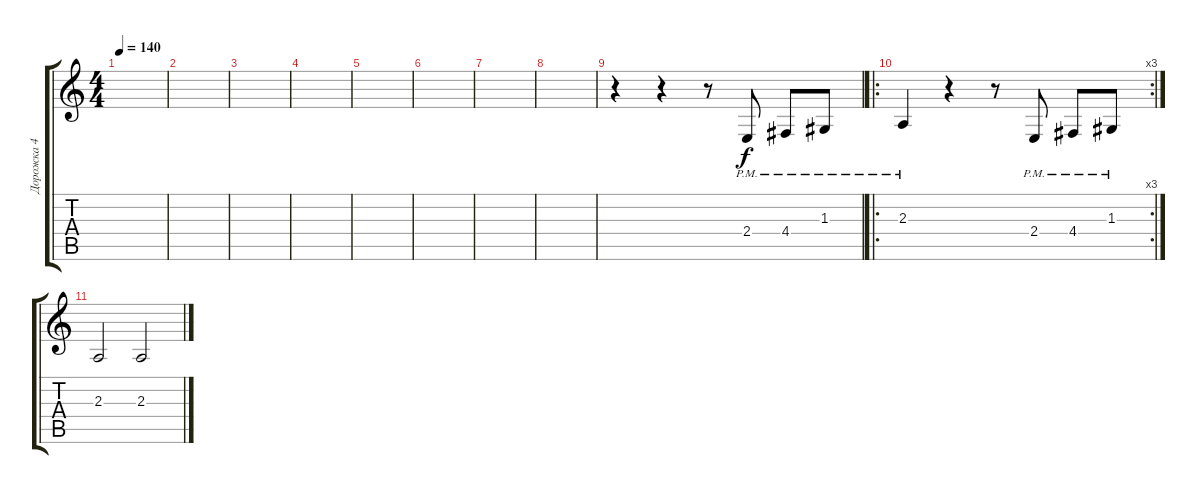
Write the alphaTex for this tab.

\track ("Дорожка 4" "Дорожка 4") {instrument tenorsax}
\staff {score tabs}
\tuning (E4 B3 G3 D3 A2 E2) {hide}
\ts (4 4)
\tempo 140
\clef g2
\ks c
|
|
|
|
|
|
|
|
r.4 r.4 r.8 2.4{pm}.8{dy f} 4.4{pm}.8 1.3{pm}.8 |
\ro
\rc 3
2.3{pm}.4 r.4 r.8 2.4{pm}.8 4.4{pm}.8 1.3{pm}.8 |
2.3.2 2.3.2
